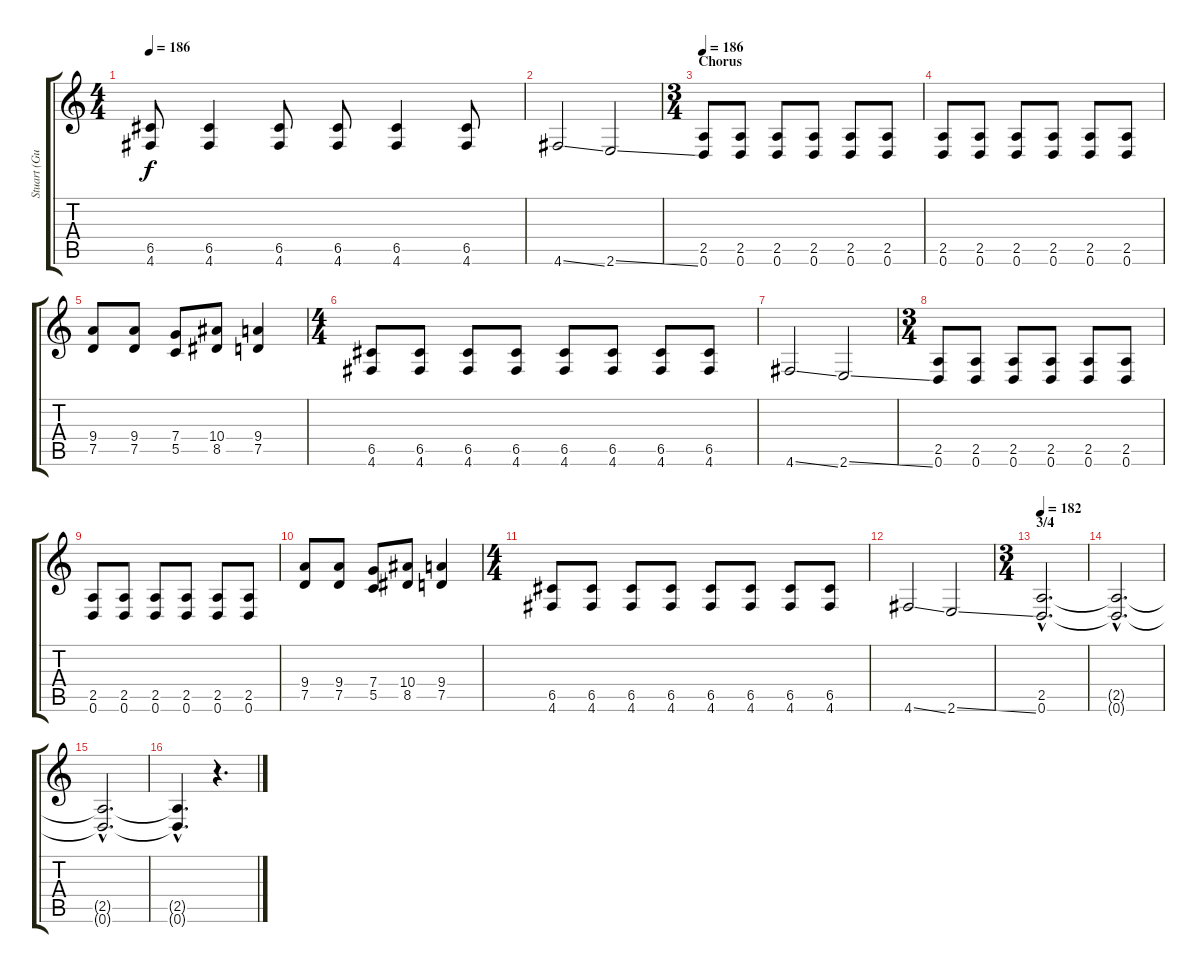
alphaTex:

\track ("Stuart (Guitar)" "Stuart (Gu") {instrument distortionguitar}
\staff {score tabs}
\tuning (D4 A3 F3 C3 G2 D2) {hide}
\ts (4 4)
\tempo 186
\clef g2
\ks c
(6.5 4.6).8{dy f} (6.5 4.6).4 (6.5 4.6).8 (6.5 4.6).8 (6.5 4.6).4 (6.5 4.6).8 |
4.6{ss}.2 2.6{ss}.2 |
\ts (3 4)
\section ("" "Chorus")
\tempo 186
(2.5 0.6).8 (2.5 0.6).8 (2.5 0.6).8 (2.5 0.6).8 (2.5 0.6).8 (2.5 0.6).8 |
(2.5 0.6).8 (2.5 0.6).8 (2.5 0.6).8 (2.5 0.6).8 (2.5 0.6).8 (2.5 0.6).8 |
(9.4 7.5).8 (9.4 7.5).8 (7.4 5.5).8 (10.4 8.5).8 (9.4 7.5).4 |
\ts (4 4)
(6.5 4.6).8 (6.5 4.6).8 (6.5 4.6).8 (6.5 4.6).8 (6.5 4.6).8 (6.5 4.6).8 (6.5 4.6).8 (6.5 4.6).8 |
4.6{ss}.2 2.6{ss}.2 |
\ts (3 4)
(2.5 0.6).8 (2.5 0.6).8 (2.5 0.6).8 (2.5 0.6).8 (2.5 0.6).8 (2.5 0.6).8 |
(2.5 0.6).8 (2.5 0.6).8 (2.5 0.6).8 (2.5 0.6).8 (2.5 0.6).8 (2.5 0.6).8 |
(9.4 7.5).8 (9.4 7.5).8 (7.4 5.5).8 (10.4 8.5).8 (9.4 7.5).4 |
\ts (4 4)
(6.5 4.6).8 (6.5 4.6).8 (6.5 4.6).8 (6.5 4.6).8 (6.5 4.6).8 (6.5 4.6).8 (6.5 4.6).8 (6.5 4.6).8 |
4.6{ss}.2 2.6{ss}.2 |
\ts (3 4)
\section ("" "3/4")
\tempo 182
(2.5{hac} 0.6{hac}).2{d} |
(2.5{hac t} 0.6{hac t}).2{d} |
(2.5{hac t} 0.6{hac t}).2{d} |
(2.5{hac t} 0.6{hac t}).4{d} r.4{d}
